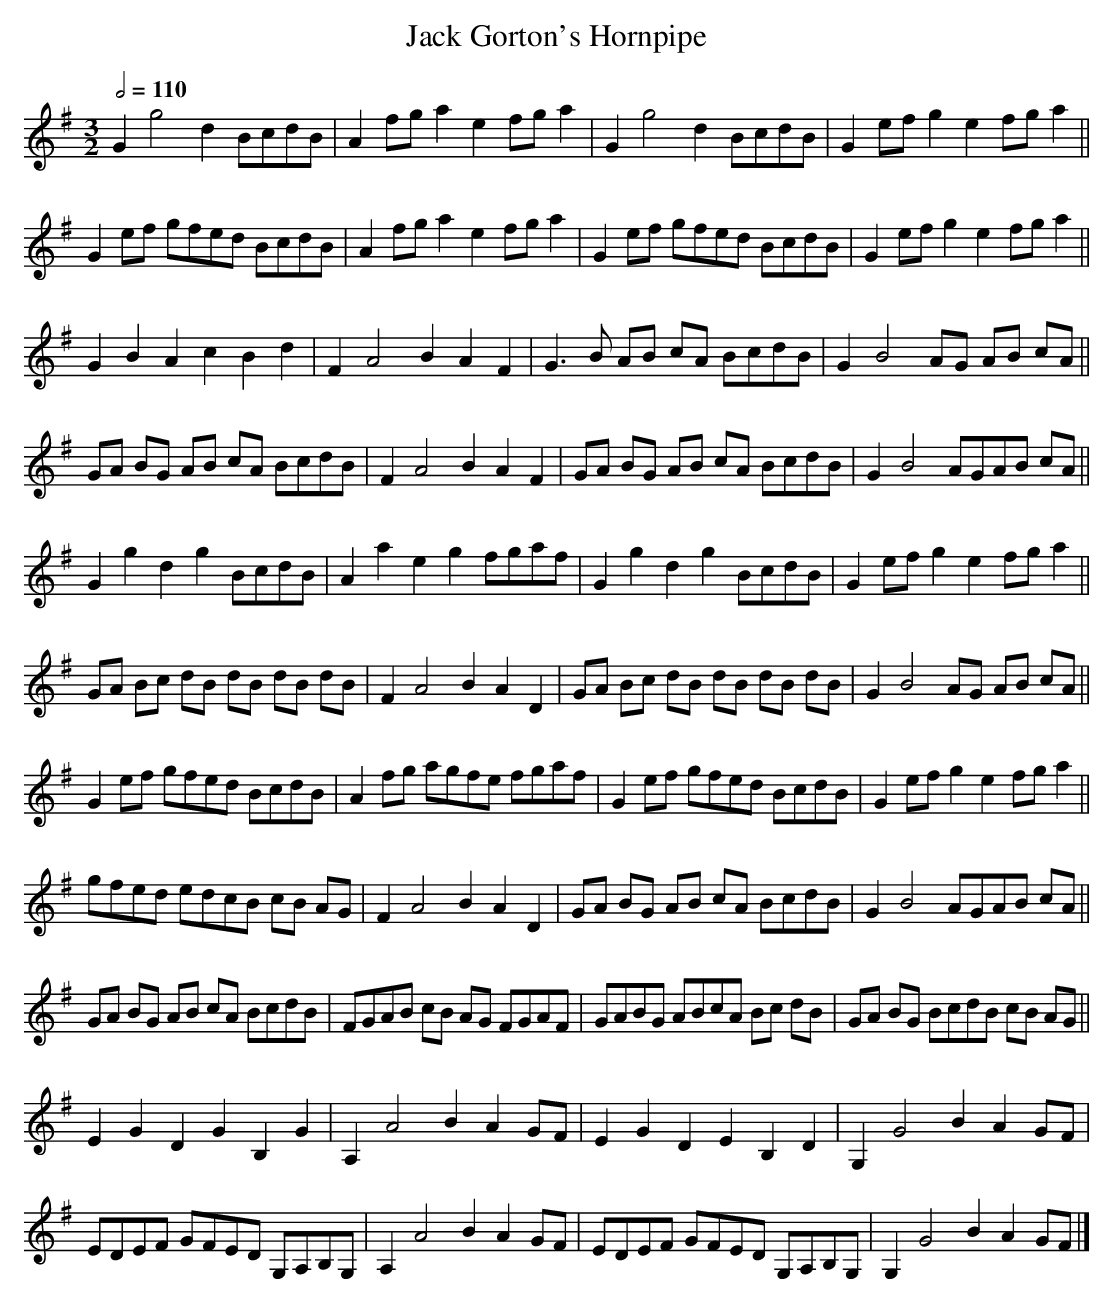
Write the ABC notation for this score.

X:1
T:Jack Gorton's Hornpipe
Q:1/2=110
M:3/2
L:1/4
K:G
Gg2d B/c/d/B/ |Af/g/aef/g/a|Gg2d B/c/d/B/ |Ge/f/gef/g/a||
Ge/f/ g/f/e/d/  B/c/d/B/ |Af/g/aef/g/a|\
Ge/f/ g/f/e/d/ B/c/d/B/ |Ge/f/gef/g/a||
GBAcBd|FA2BAF|G>B A/B/ c/A/ B/c/d/B/ |GB2A/G/ A/B/ c/A/||
G/A/ B/G/ A/B/ c/A/ B/c/d/B/|FA2BAF|\
G/A/ B/G/ A/B/ c/A/ B/c/d/B/|GB2A/G/A/B/ c/A/||
Ggdg B/c/d/B/ |Aaegf/g/a/f/|Ggdg B/c/d/B/ |Ge/f/gef/g/a||
G/A/ B/c/ d/B/ d/B/ d/B/ d/B/|FA2BAD|\
G/A/ B/c/ d/B/ d/B/ d/B/ d/B/|GB2A/G/ A/B/ c/A/||
Ge/f/ g/f/e/d/ B/c/d/B/|Af/g/ a/g/f/e/ f/g/a/f/|\
Ge/f/ g/f/e/d/ B/c/d/B/|Ge/f/gef/g/a||
g/f/e/d/ e/d/c/B/ c/B/ A/G/|FA2BAD|\
G/A/ B/G/ A/B/ c/A/ B/c/d/B/|GB2A/G/A/B/ c/A/||
G/A/ B/G/ A/B/ c/A/ B/c/d/B/|F/G/A/B/ c/B/ A/G/ F/G/A/F/|\
G/A/B/G/ A/B/c/A/ B/c/ d/B/|G/A/ B/G/ B/c/d/B/ c/B/ A/G/||
EGDGB,G|A,A2BAG/F/|EGDEB,D|G,G2BAG/F/|\
E/D/E/F/ G/F/E/D/ G,/A,/B,/G,/|A,A2BAG/F/|\
E/D/E/F/ G/F/E/D/ G,/A,/B,/G,/|G,G2BAG/F/|]
